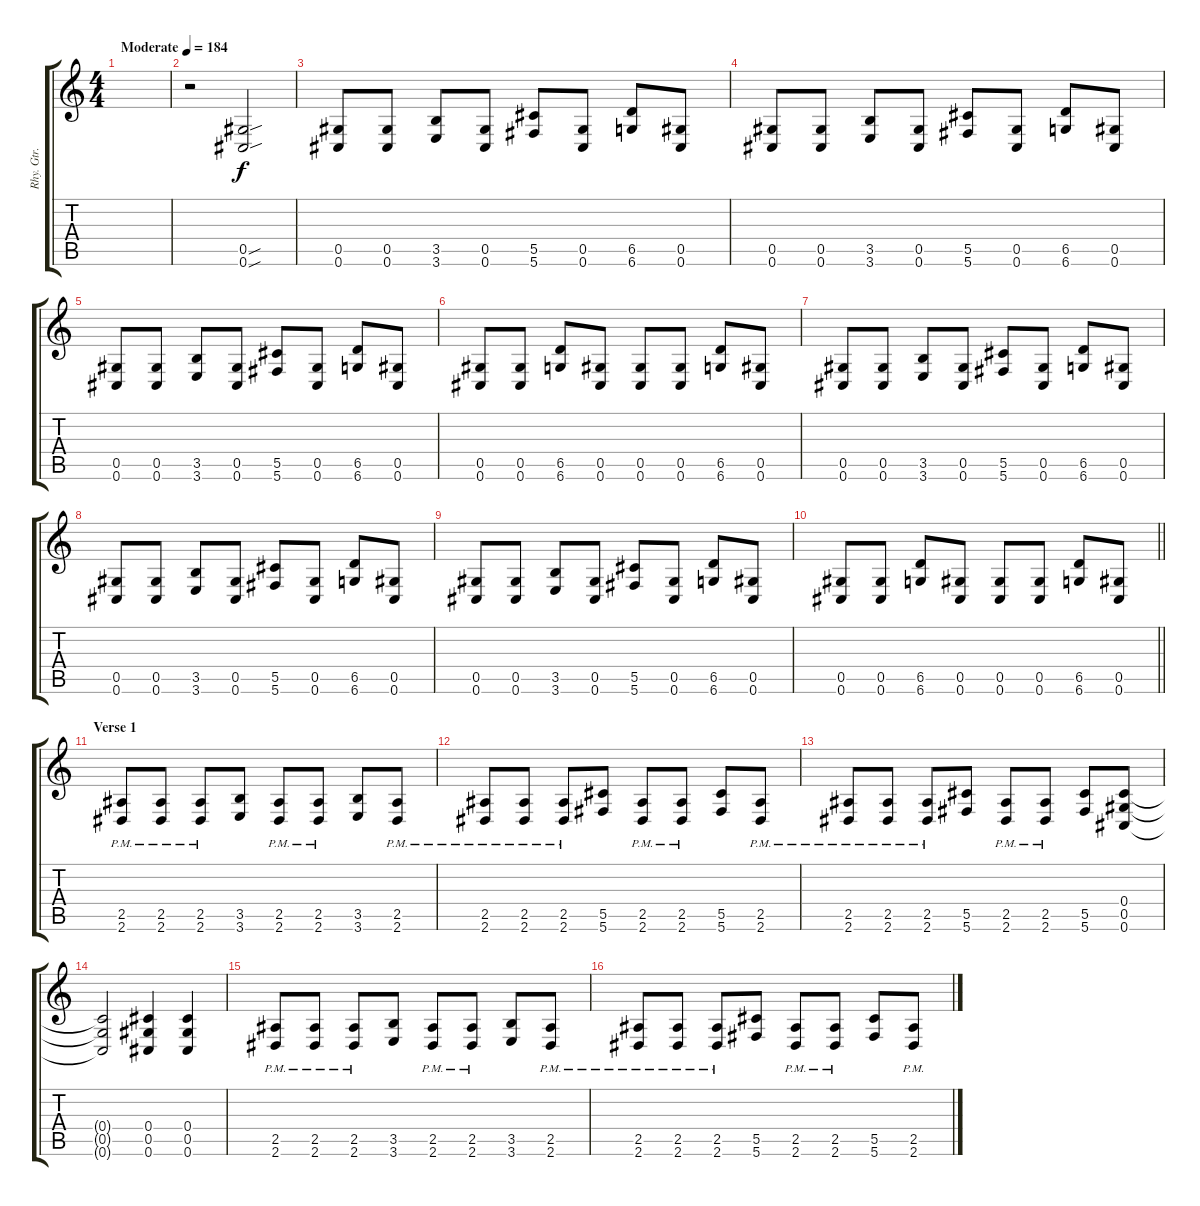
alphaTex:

\track ("Rhy. Gtr. 2" "Rhy. Gtr. ") {instrument distortionguitar}
\staff {score tabs}
\tuning (Eb4 Bb3 Gb3 Db3 Ab2 Db2) {hide}
\ts (4 4)
\tempo (184 "Moderate")
\clef g2
\ks c
|
r.2 (0.5{sou} 0.6{sou}).2 |
(0.5 0.6).8 (0.5 0.6).8 (3.5 3.6).8 (0.5 0.6).8 (5.5 5.6).8 (0.5 0.6).8 (6.5 6.6).8 (0.5 0.6).8 |
(0.5 0.6).8 (0.5 0.6).8 (3.5 3.6).8 (0.5 0.6).8 (5.5 5.6).8 (0.5 0.6).8 (6.5 6.6).8 (0.5 0.6).8 |
(0.5 0.6).8 (0.5 0.6).8 (3.5 3.6).8 (0.5 0.6).8 (5.5 5.6).8 (0.5 0.6).8 (6.5 6.6).8 (0.5 0.6).8 |
(0.5 0.6).8 (0.5 0.6).8 (6.5 6.6).8 (0.5 0.6).8 (0.5 0.6).8 (0.5 0.6).8 (6.5 6.6).8 (0.5 0.6).8 |
(0.5 0.6).8 (0.5 0.6).8 (3.5 3.6).8 (0.5 0.6).8 (5.5 5.6).8 (0.5 0.6).8 (6.5 6.6).8 (0.5 0.6).8 |
(0.5 0.6).8 (0.5 0.6).8 (3.5 3.6).8 (0.5 0.6).8 (5.5 5.6).8 (0.5 0.6).8 (6.5 6.6).8 (0.5 0.6).8 |
(0.5 0.6).8 (0.5 0.6).8 (3.5 3.6).8 (0.5 0.6).8 (5.5 5.6).8 (0.5 0.6).8 (6.5 6.6).8 (0.5 0.6).8 |
\barLineRight lightlight
(0.5 0.6).8 (0.5 0.6).8 (6.5 6.6).8 (0.5 0.6).8 (0.5 0.6).8 (0.5 0.6).8 (6.5 6.6).8 (0.5 0.6).8 |
\section ("" "Verse 1")
(2.5{pm} 2.6{pm}).8 (2.5{pm} 2.6{pm}).8 (2.5{pm} 2.6{pm}).8 (3.5 3.6).8 (2.5{pm} 2.6{pm}).8 (2.5{pm} 2.6{pm}).8 (3.5 3.6).8 (2.5{pm} 2.6{pm}).8 |
(2.5{pm} 2.6{pm}).8 (2.5{pm} 2.6{pm}).8 (2.5{pm} 2.6{pm}).8 (5.5 5.6).8 (2.5{pm} 2.6{pm}).8 (2.5{pm} 2.6{pm}).8 (5.5 5.6).8 (2.5{pm} 2.6{pm}).8 |
(2.5{pm} 2.6{pm}).8 (2.5{pm} 2.6{pm}).8 (2.5{pm} 2.6{pm}).8 (5.5 5.6).8 (2.5{pm} 2.6{pm}).8 (2.5{pm} 2.6{pm}).8 (5.5 5.6).8 (0.4 0.5 0.6).8 |
(0.4{t} 0.5{t} 0.6{t}).2 (0.4 0.5 0.6).4 (0.4 0.5 0.6).4 |
(2.5{pm} 2.6{pm}).8 (2.5{pm} 2.6{pm}).8 (2.5{pm} 2.6{pm}).8 (3.5 3.6).8 (2.5{pm} 2.6{pm}).8 (2.5{pm} 2.6{pm}).8 (3.5 3.6).8 (2.5{pm} 2.6{pm}).8 |
(2.5{pm} 2.6{pm}).8 (2.5{pm} 2.6{pm}).8 (2.5{pm} 2.6{pm}).8 (5.5 5.6).8 (2.5{pm} 2.6{pm}).8 (2.5{pm} 2.6{pm}).8 (5.5 5.6).8 (2.5{pm} 2.6{pm}).8
